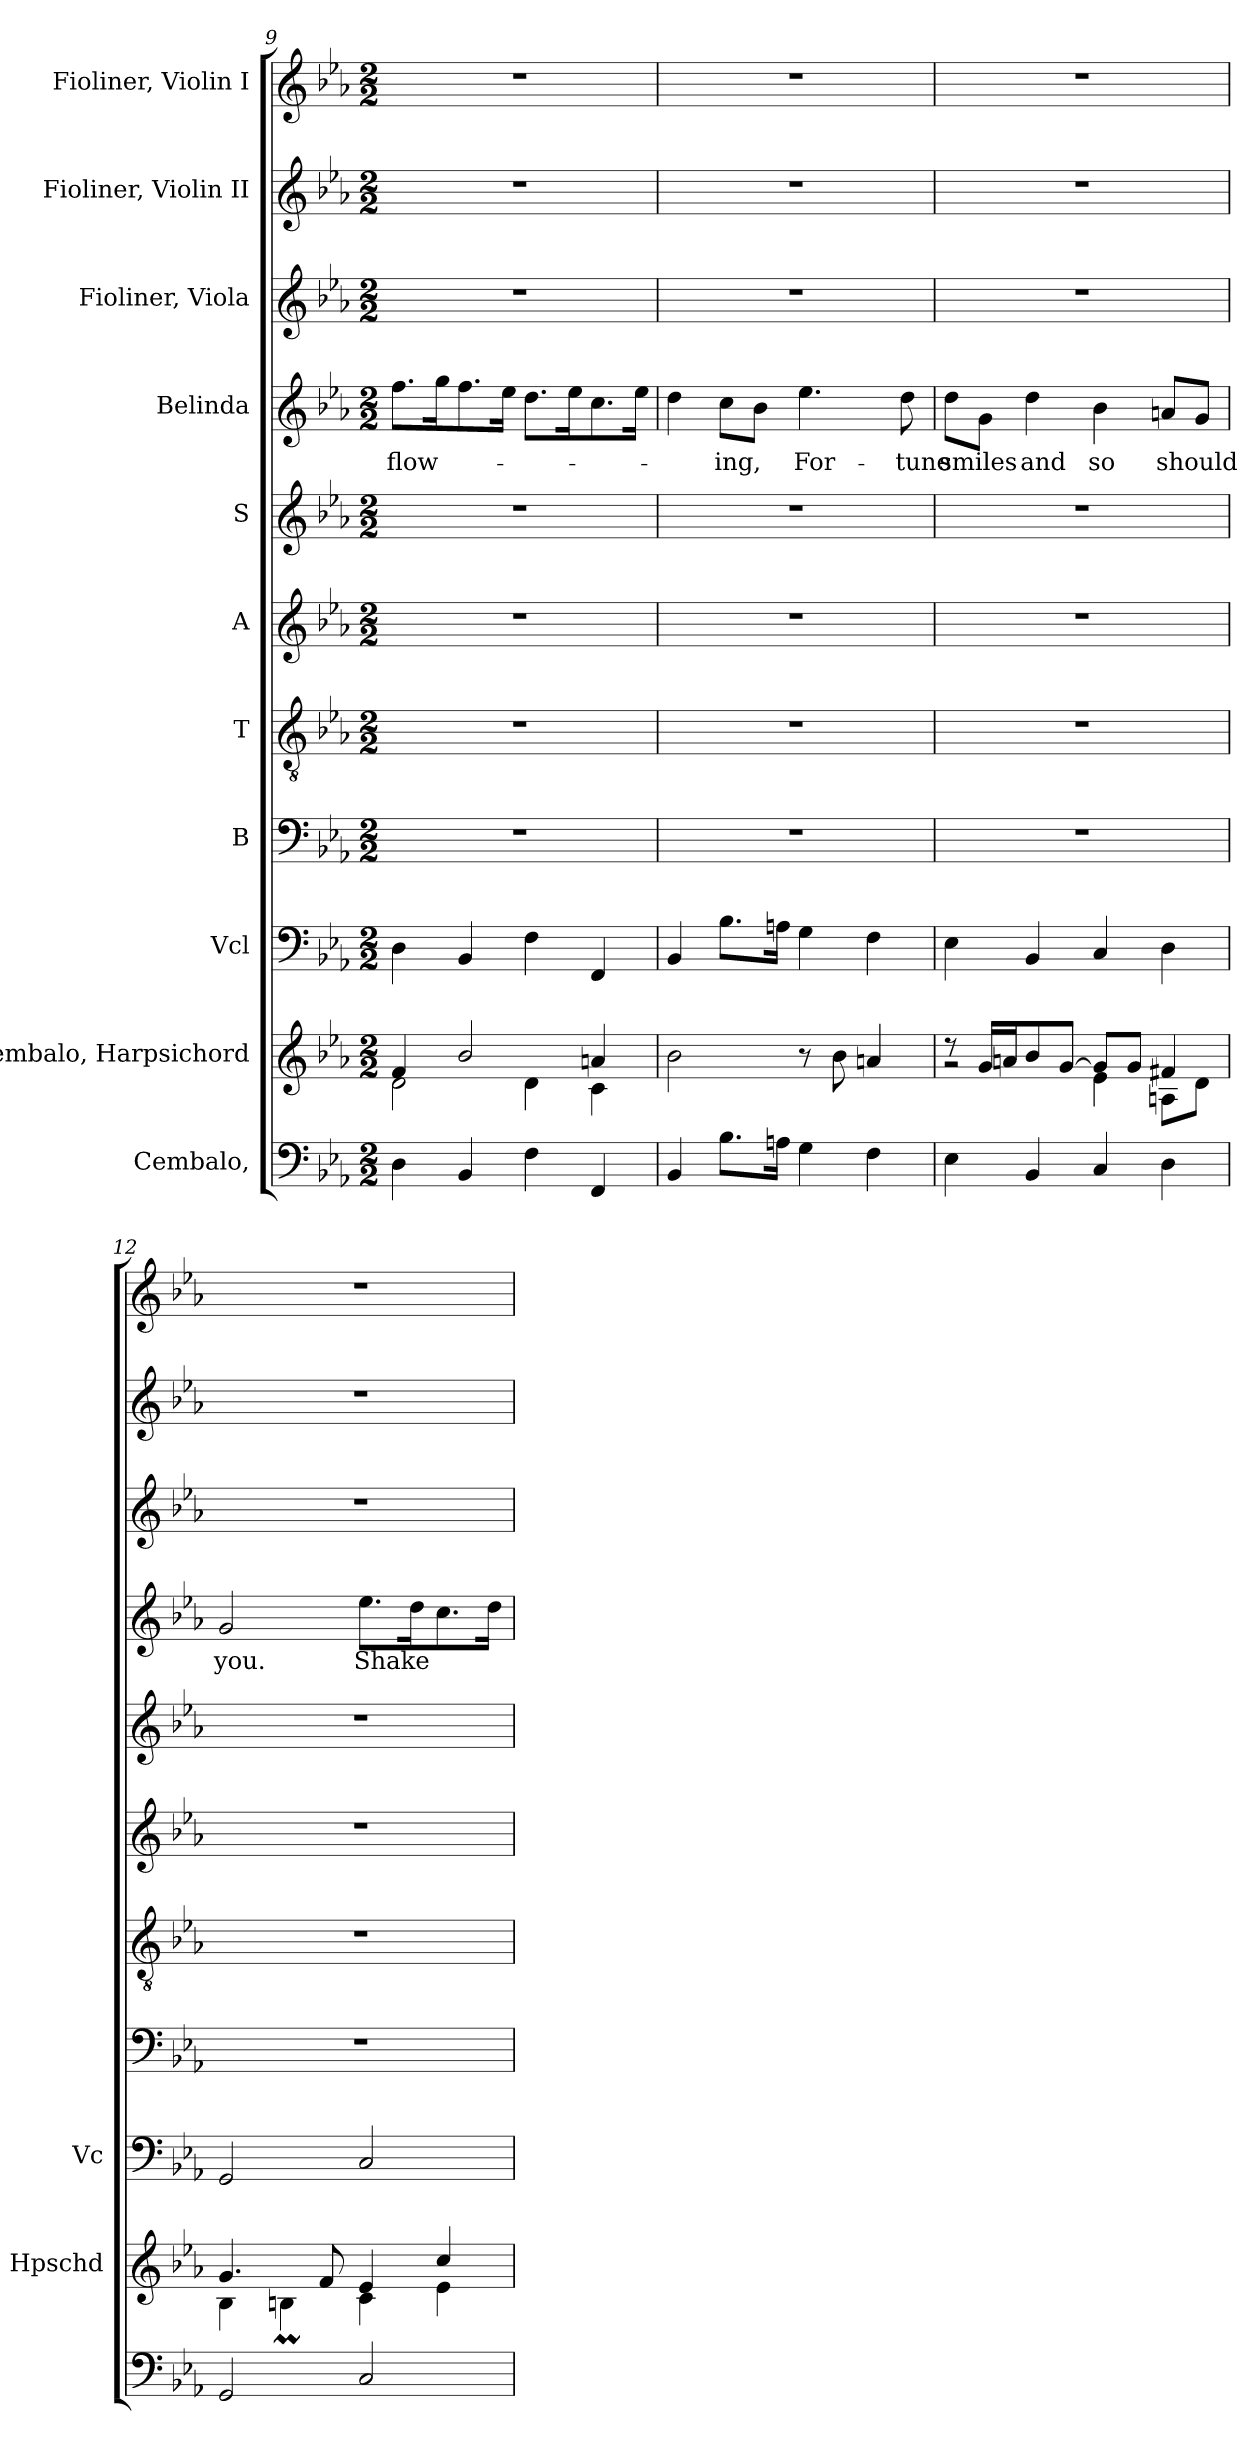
**kern	**kern	**kern	**kern	**kern	**kern	**kern	**kern	**text	**kern	**kern	**kern
*part11	*part10	*part9	*part8	*part7	*part6	*part5	*part4	*part4	*part3	*part2	*part1
*staff11	*staff10	*staff9	*staff8	*staff7	*staff6	*staff5	*staff4	*staff4	*staff3	*staff2	*staff1
*I"Cembalo,	*I"Cembalo, Harpsichord	*I"Vcl	*I"B	*I"T	*I"A	*I"S	*I"Belinda	*	*I"Fioliner, Viola	*I"Fioliner, Violin II	*I"Fioliner, Violin I
*	*I'Hpschd	*I'Vc	*	*	*	*	*	*	*	*	*
*clefF4	*clefG2	*clefF4	*clefF4	*clefGv2	*clefG2	*clefG2	*clefG2	*	*clefG2	*clefG2	*clefG2
*k[b-e-a-]	*k[b-e-a-]	*k[b-e-a-]	*k[b-e-a-]	*k[b-e-a-]	*k[b-e-a-]	*k[b-e-a-]	*k[b-e-a-]	*	*k[b-e-a-]	*k[b-e-a-]	*k[b-e-a-]
*M2/2	*M2/2	*M2/2	*M2/2	*M2/2	*M2/2	*M2/2	*M2/2	*	*M2/2	*M2/2	*M2/2
=9	=9	=9	=9	=9	=9	=9	=9	=9	=9	=9	=9
*	*^	*	*	*	*	*	*	*	*	*	*
!	!	!	!	!	!	!	!	!	!LO:LY:b	!	!	!
4D\	4f/	2d\	4D\	1r	1r	1r	1r	8.ff\L	flow-	1r	1r	1r
.	.	.	.	.	.	.	.	16gg\K	.	.	.	.
4BB-/	2b-/	.	4BB-/	.	.	.	.	8.ff\	.	.	.	.
.	.	.	.	.	.	.	.	16ee-\Jk	.	.	.	.
4F\	.	4d\	4F\	.	.	.	.	8.dd\L	.	.	.	.
.	.	.	.	.	.	.	.	16ee-\K	.	.	.	.
4FF/	4an/	4c\	4FF/	.	.	.	.	8.cc\	.	.	.	.
.	.	.	.	.	.	.	.	16ee-\Jk	.	.	.	.
*	*v	*v	*	*	*	*	*	*	*	*	*	*
=10	=10	=10	=10	=10	=10	=10	=10	=10	=10	=10	=10
4BB-/	2b-\	4BB-/	1r	1r	1r	1r	4dd\	.	1r	1r	1r
!	!	!	!	!	!	!	!	!LO:LY:b	!	!	!
8.B-\L	.	8.B-\L	.	.	.	.	8cc\L	-ing,	.	.	.
.	.	.	.	.	.	.	8b-\J	.	.	.	.
16An\Jk	.	16An\Jk	.	.	.	.	.	.	.	.	.
!	!	!	!	!	!	!	!	!LO:LY:b	!	!	!
4G\	8r	4G\	.	.	.	.	4.ee-\	For-	.	.	.
.	8b-\	.	.	.	.	.	.	.	.	.	.
4F\	4an/	4F\	.	.	.	.	.	.	.	.	.
!	!	!	!	!	!	!	!	!LO:LY:b	!	!	!
.	.	.	.	.	.	.	8dd\	-tune	.	.	.
=11	=11	=11	=11	=11	=11	=11	=11	=11	=11	=11	=11
*	*^	*	*	*	*	*	*	*	*	*	*
!	!	!	!	!	!	!	!	!	!LO:LY:b	!	!	!
4E-\	8r	2rg	4E-\	1r	1r	1r	1r	8dd\L	smiles	1r	1r	1r
.	16g/LL	.	.	.	.	.	.	8g\J	.	.	.	.
.	16an/J	.	.	.	.	.	.	.	.	.	.	.
!	!	!	!	!	!	!	!	!	!LO:LY:b	!	!	!
4BB-/	8b-/	.	4BB-/	.	.	.	.	4dd\	and	.	.	.
.	[8g/J	.	.	.	.	.	.	.	.	.	.	.
!	!	!	!	!	!	!	!	!	!LO:LY:b	!	!	!
4C/	8g/L]	4e-\	4C/	.	.	.	.	4b-\	so	.	.	.
.	8g/J	.	.	.	.	.	.	.	.	.	.	.
!	!	!	!	!	!	!	!	!	!LO:LY:b	!	!	!
4D\	4f#X/	8An\L	4D\	.	.	.	.	8an/L	should	.	.	.
.	.	8d\J	.	.	.	.	.	8g/J	.	.	.	.
!!LO:PB:g=z
=12	=12	=12	=12	=12	=12	=12	=12	=12	=12	=12	=12	=12
!	!	!	!	!	!	!	!	!	!LO:LY:b	!	!	!
2GG/	4.g/	4B-\	2GG/	1r	1r	1r	1r	2g/	you.	1r	1r	1r
.	.	4Bnm\	.	.	.	.	.	.	.	.	.	.
.	8f/	.	.	.	.	.	.	.	.	.	.	.
!	!	!	!	!	!	!	!	!	!LO:LY:b	!	!	!
2C/	4e-/	4c\	2C/	.	.	.	.	8.ee-\L	Shake	.	.	.
.	.	.	.	.	.	.	.	16dd\K	.	.	.	.
.	4cc/	4e-\	.	.	.	.	.	8.cc\	.	.	.	.
.	.	.	.	.	.	.	.	16dd\Jk	.	.	.	.
*	*v	*v	*	*	*	*	*	*	*	*	*	*
=	=	=	=	=	=	=	=	=	=	=	=
*-	*-	*-	*-	*-	*-	*-	*-	*-	*-	*-	*-
